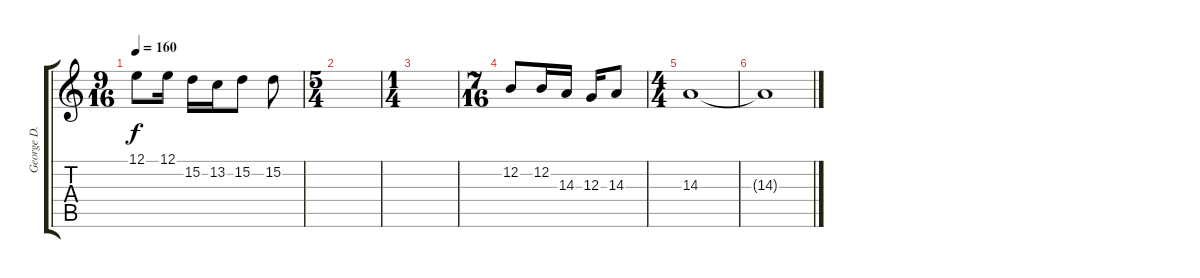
\track ("George D." "George D.") {instrument electricpiano1}
\staff {score tabs}
\tuning (E4 B3 G3 D3 A2 E2) {hide}
\ts (9 16)
\tempo 160
\clef g2
\ks c
12.1.8{dy f} 12.1.16 15.2.16{beam merge} 13.2.16{beam merge} 15.2.8 15.2.8 |
\ts (5 4)
|
\ts (1 4)
|
\ts (7 16)
12.2.8 12.2.16 14.3.16 12.3.16 14.3.8 |
\ts (4 4)
14.3.1 |
14.3{t}.1
